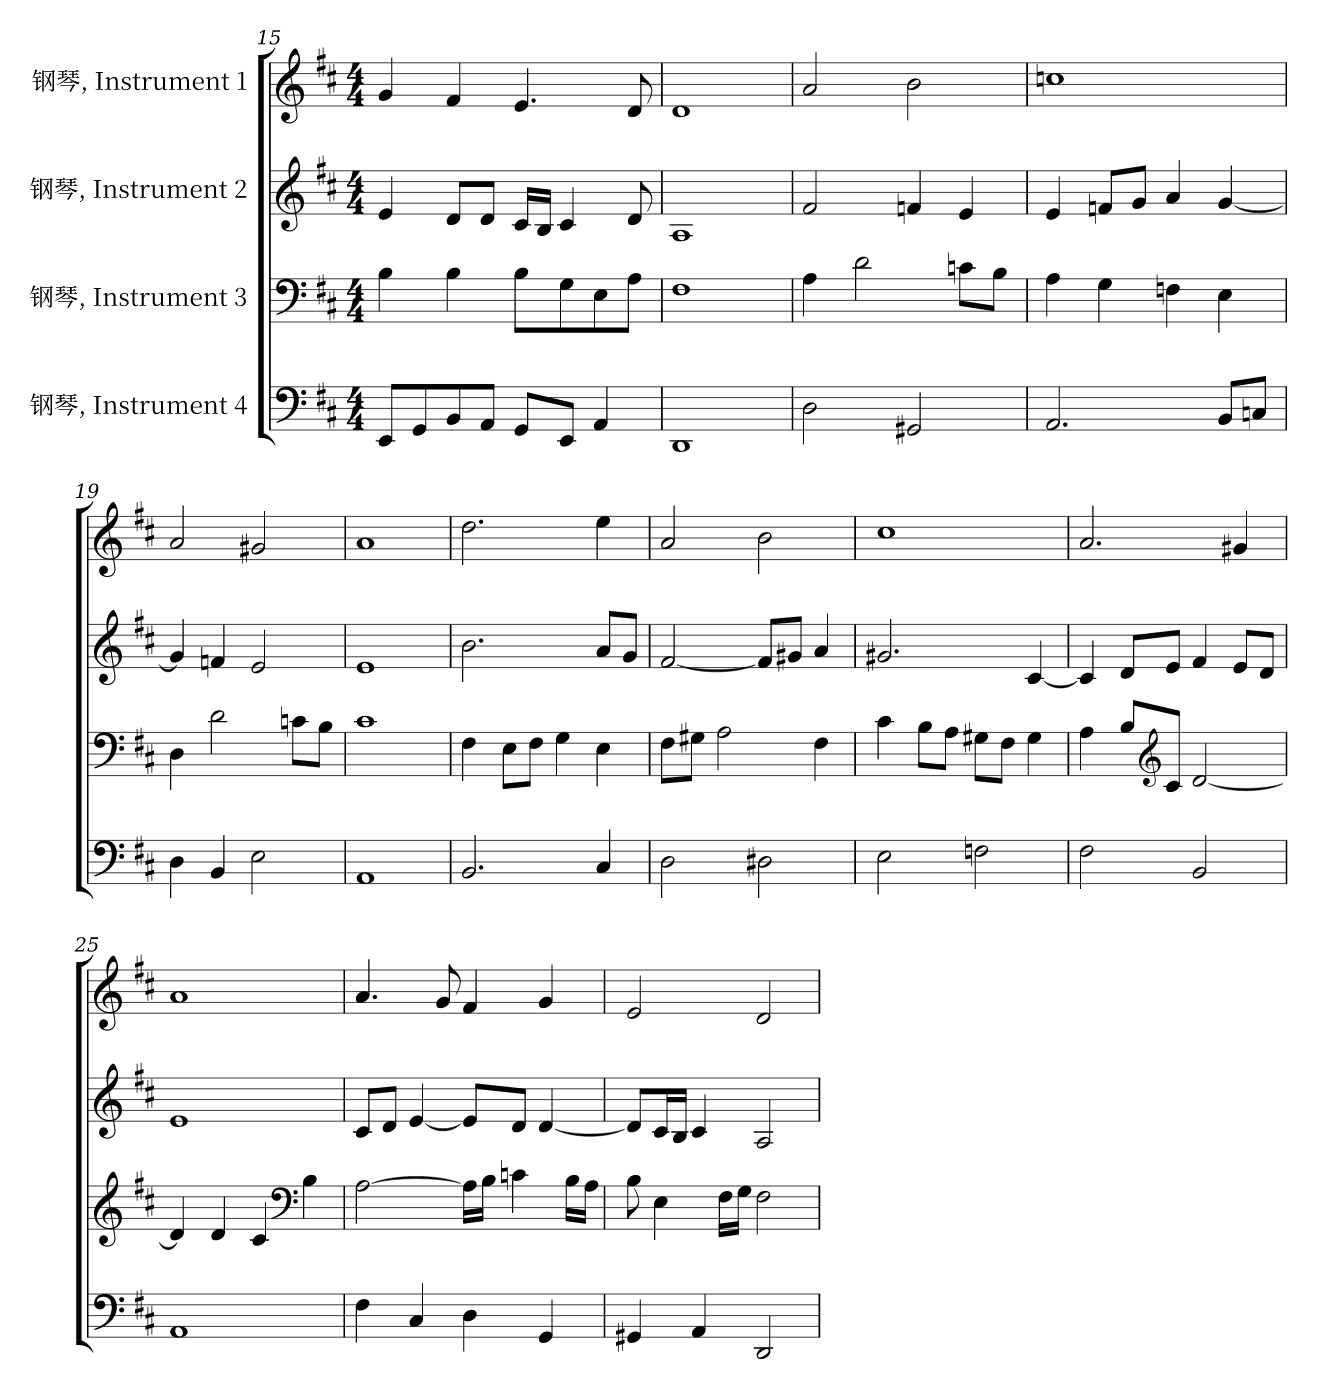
**kern	**kern	**kern	**kern
*part4	*part3	*part2	*part1
*staff4	*staff3	*staff2	*staff1
*I"钢琴, Instrument 4	*I"钢琴, Instrument 3	*I"钢琴, Instrument 2	*I"钢琴, Instrument 1
*clefF4	*clefF4	*clefG2	*clefG2
*k[f#c#]	*k[f#c#]	*k[f#c#]	*k[f#c#]
*M4/4	*M4/4	*M4/4	*M4/4
=15	=15	=15	=15
8EE/L	4B\	4e/	4g/
8GG/	.	.	.
8BB/	4B\	8d/L	4f#/
8AA/J	.	8d/J	.
8GG/L	8B\L	16c#/LL	4.e/
.	.	16B/JJ	.
8EE/J	8G\	4c#/	.
4AA/	8E\	.	.
.	8A\J	8d/	8d/
=16	=16	=16	=16
1DD	1F#	1A	1d
=17	=17	=17	=17
2D\	4A\	2f#/	2a/
.	2d\	.	.
2GG#X/	.	4fn/	2b\
.	8cn\L	4e/	.
.	8B\J	.	.
=18	=18	=18	=18
2.AA/	4A\	4e/	1ccn
.	4G\	8fn/L	.
.	.	8g/J	.
.	4Fn\	4a/	.
8BB/L	4E\	[4g/	.
8Cn/J	.	.	.
!!LO:LB:g=z
=19	=19	=19	=19
4D\	4D\	4g/]	2a/
4BB/	2d\	4fn/	.
2E\	.	2e/	2g#X/
.	8cn\L	.	.
.	8B\J	.	.
=20	=20	=20	=20
1AA	1c#	1e	1a
=21	=21	=21	=21
2.BB/	4F#\	2.b\	2.dd\
.	8E\L	.	.
.	8F#\J	.	.
.	4G\	.	.
4C#/	4E\	8a/L	4ee\
.	.	8g/J	.
=22	=22	=22	=22
2D\	8F#\L	[2f#/	2a/
.	8G#X\J	.	.
.	2A\	.	.
2D#X\	.	8f#/L]	2b\
.	.	8g#X/J	.
.	4F#\	4a/	.
=23	=23	=23	=23
2E\	4c#\	2.g#X/	1cc#
.	8B\L	.	.
.	8A\J	.	.
2Fn\	8G#X\L	.	.
.	8F#\J	.	.
.	4G#\	[4c#/	.
=24	=24	=24	=24
2F#\	4A\	4c#/]	2.a/
.	8B/L	8d/L	.
*	*clefG2	*	*
.	8c#/J	8e/J	.
2BB/	[2d/	4f#/	.
.	.	8e/L	4g#X/
.	.	8d/J	.
!!LO:LB:g=z
=25	=25	=25	=25
1AA	4d/]	1e	1a
.	4d/	.	.
.	4c#/	.	.
*	*clefF4	*	*
.	4B\	.	.
=26	=26	=26	=26
4F#\	[2A\	8c#/L	4.a/
.	.	8d/J	.
4C#/	.	[4e/	.
.	.	.	8g/
4D\	16A\LL]	8e/L]	4f#/
.	16B\JJ	.	.
.	4cn\	8d/J	.
4GG/	.	[4d/	4g/
.	16B\LL	.	.
.	16A\JJ	.	.
=27	=27	=27	=27
4GG#X/	8B\	8d/L]	2e/
.	4E\	16c#/L	.
.	.	16B/JJ	.
4AA/	.	4c#/	.
.	16F#\LL	.	.
.	16G\JJ	.	.
2DD/	2F#\	2A/	2d/
=	=	=	=
*-	*-	*-	*-
